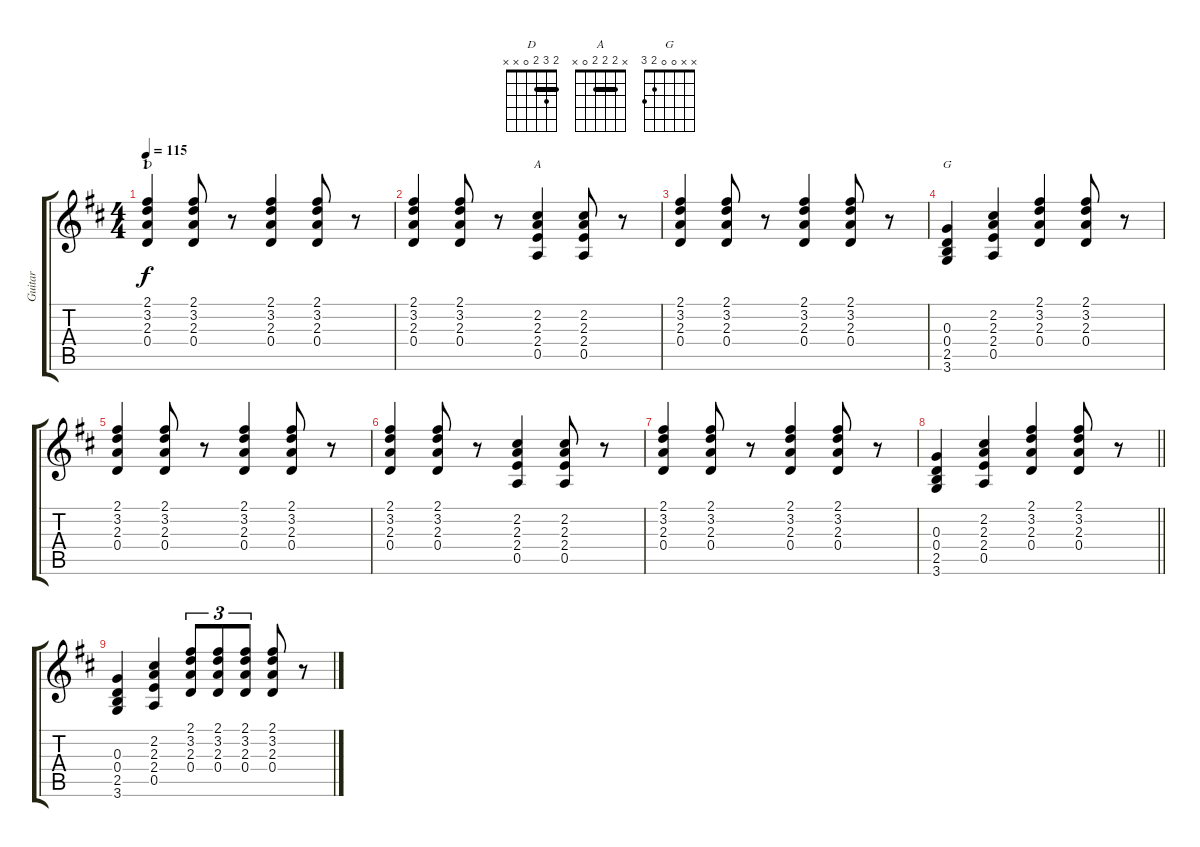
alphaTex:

\track ("Guitar" "Guitar") {instrument acousticguitarsteel}
\staff {score tabs}
\tuning (E4 B3 G3 D3 A2 E2) {hide}
\chord ("D" 2 3 2 0 x x) {barre 2}
\chord ("A" x 2 2 2 0 x) {barre 2}
\chord ("G" x x 0 0 2 3)
\ts (4 4)
\section ("" "1")
\tempo 115
\clef g2
\ks d
(2.1 3.2 2.3 0.4).4{ch "D" dy f} (2.1 3.2 2.3 0.4).8 r.8 (2.1 3.2 2.3 0.4).4 (2.1 3.2 2.3 0.4).8 r.8 |
(2.1 3.2 2.3 0.4).4 (2.1 3.2 2.3 0.4).8 r.8 (2.2 2.3 2.4 0.5).4{ch "A"} (2.2 2.3 2.4 0.5).8 r.8 |
(2.1 3.2 2.3 0.4).4 (2.1 3.2 2.3 0.4).8 r.8 (2.1 3.2 2.3 0.4).4 (2.1 3.2 2.3 0.4).8 r.8 |
(0.3 0.4 2.5 3.6).4{ch "G"} (2.2 2.3 2.4 0.5).4 (2.1 3.2 2.3 0.4).4 (2.1 3.2 2.3 0.4).8 r.8 |
(2.1 3.2 2.3 0.4).4 (2.1 3.2 2.3 0.4).8 r.8 (2.1 3.2 2.3 0.4).4 (2.1 3.2 2.3 0.4).8 r.8 |
(2.1 3.2 2.3 0.4).4 (2.1 3.2 2.3 0.4).8 r.8 (2.2 2.3 2.4 0.5).4 (2.2 2.3 2.4 0.5).8 r.8 |
(2.1 3.2 2.3 0.4).4 (2.1 3.2 2.3 0.4).8 r.8 (2.1 3.2 2.3 0.4).4 (2.1 3.2 2.3 0.4).8 r.8 |
\barLineRight lightlight
(0.3 0.4 2.5 3.6).4 (2.2 2.3 2.4 0.5).4 (2.1 3.2 2.3 0.4).4 (2.1 3.2 2.3 0.4).8 r.8 |
(0.3 0.4 2.5 3.6).4 (2.2 2.3 2.4 0.5).4 (2.1 3.2 2.3 0.4).8{tu (3 2)} (2.1 3.2 2.3 0.4).8{tu (3 2)} (2.1 3.2 2.3 0.4).8{tu (3 2)} (2.1 3.2 2.3 0.4).8 r.8
